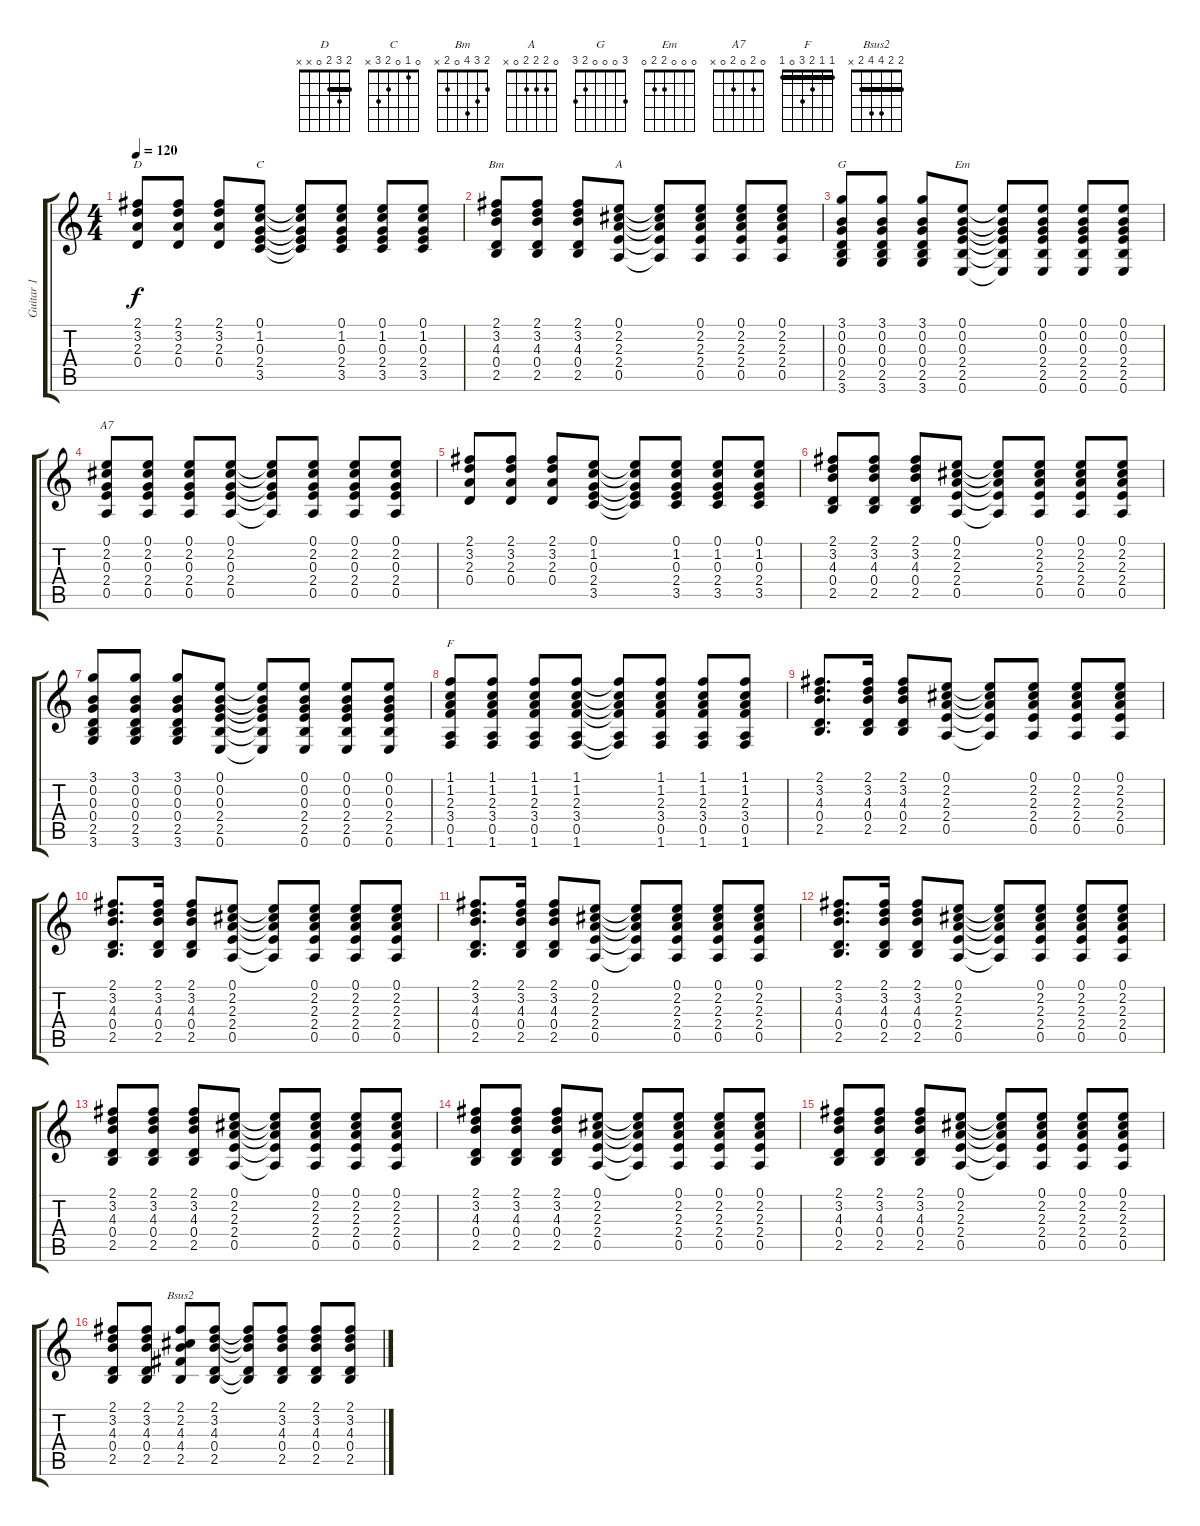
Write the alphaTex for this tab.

\track ("Guitar 1" "Guitar 1") {instrument acousticguitarsteel}
\staff {score tabs}
\tuning (E4 B3 G3 D3 A2 E2) {hide}
\chord ("D" 2 3 2 0 x x) {barre 2}
\chord ("C" 0 1 0 2 3 x)
\chord ("Bm" 2 3 4 0 2 x)
\chord ("A" 0 2 2 2 0 x)
\chord ("G" 3 0 0 0 2 3)
\chord ("Em" 0 0 0 2 2 0)
\chord ("A7" 0 2 0 2 0 x)
\chord ("F" 1 1 2 3 0 1) {barre 1}
\chord ("Bsus2" 2 2 4 4 2 x) {barre 2}
\ts (4 4)
\tempo 120
\clef g2
\ks c
(2.1 3.2 2.3 0.4).8{ch "D" dy f} (2.1 3.2 2.3 0.4).8 (2.1 3.2 2.3 0.4).8 (0.1 1.2 0.3 2.4 3.5).8{ch "C"} (0.1{t} 1.2{t} 0.3{t} 2.4{t} 3.5{t}).8 (0.1 1.2 0.3 2.4 3.5).8 (0.1 1.2 0.3 2.4 3.5).8 (0.1 1.2 0.3 2.4 3.5).8 |
(2.1 3.2 4.3 0.4 2.5).8{ch "Bm"} (2.1 3.2 4.3 0.4 2.5).8 (2.1 3.2 4.3 0.4 2.5).8 (0.1 2.2 2.3 2.4 0.5).8{ch "A"} (0.1{t} 2.2{t} 2.3{t} 2.4{t} 0.5{t}).8 (0.1 2.2 2.3 2.4 0.5).8 (0.1 2.2 2.3 2.4 0.5).8 (0.1 2.2 2.3 2.4 0.5).8 |
(3.1 0.2 0.3 0.4 2.5 3.6).8{ch "G"} (3.1 0.2 0.3 0.4 2.5 3.6).8 (3.1 0.2 0.3 0.4 2.5 3.6).8 (0.1 0.2 0.3 2.4 2.5 0.6).8{ch "Em"} (0.1{t} 0.2{t} 0.3{t} 2.4{t} 2.5{t} 0.6{t}).8 (0.1 0.2 0.3 2.4 2.5 0.6).8 (0.1 0.2 0.3 2.4 2.5 0.6).8 (0.1 0.2 0.3 2.4 2.5 0.6).8 |
(0.1 2.2 0.3 2.4 0.5).8{ch "A7"} (0.1 2.2 0.3 2.4 0.5).8 (0.1 2.2 0.3 2.4 0.5).8 (0.1 2.2 0.3 2.4 0.5).8 (0.1{t} 2.2{t} 0.3{t} 2.4{t} 0.5{t}).8 (0.1 2.2 0.3 2.4 0.5).8 (0.1 2.2 0.3 2.4 0.5).8 (0.1 2.2 0.3 2.4 0.5).8 |
(2.1 3.2 2.3 0.4).8 (2.1 3.2 2.3 0.4).8 (2.1 3.2 2.3 0.4).8 (0.1 1.2 0.3 2.4 3.5).8 (0.1{t} 1.2{t} 0.3{t} 2.4{t} 3.5{t}).8 (0.1 1.2 0.3 2.4 3.5).8 (0.1 1.2 0.3 2.4 3.5).8 (0.1 1.2 0.3 2.4 3.5).8 |
(2.1 3.2 4.3 0.4 2.5).8 (2.1 3.2 4.3 0.4 2.5).8 (2.1 3.2 4.3 0.4 2.5).8 (0.1 2.2 2.3 2.4 0.5).8 (0.1{t} 2.2{t} 2.3{t} 2.4{t} 0.5{t}).8 (0.1 2.2 2.3 2.4 0.5).8 (0.1 2.2 2.3 2.4 0.5).8 (0.1 2.2 2.3 2.4 0.5).8 |
(3.1 0.2 0.3 0.4 2.5 3.6).8 (3.1 0.2 0.3 0.4 2.5 3.6).8 (3.1 0.2 0.3 0.4 2.5 3.6).8 (0.1 0.2 0.3 2.4 2.5 0.6).8 (0.1{t} 0.2{t} 0.3{t} 2.4{t} 2.5{t} 0.6{t}).8 (0.1 0.2 0.3 2.4 2.5 0.6).8 (0.1 0.2 0.3 2.4 2.5 0.6).8 (0.1 0.2 0.3 2.4 2.5 0.6).8 |
(1.1 1.2 2.3 3.4 0.5 1.6).8{ch "F"} (1.1 1.2 2.3 3.4 0.5 1.6).8 (1.1 1.2 2.3 3.4 0.5 1.6).8 (1.1 1.2 2.3 3.4 0.5 1.6).8 (1.1{t} 1.2{t} 2.3{t} 3.4{t} 0.5{t} 1.6{t}).8 (1.1 1.2 2.3 3.4 0.5 1.6).8 (1.1 1.2 2.3 3.4 0.5 1.6).8 (1.1 1.2 2.3 3.4 0.5 1.6).8 |
(2.1 3.2 4.3 0.4 2.5).8{d} (2.1 3.2 4.3 0.4 2.5).16 (2.1 3.2 4.3 0.4 2.5).8 (0.1 2.2 2.3 2.4 0.5).8 (0.1{t} 2.2{t} 2.3{t} 2.4{t} 0.5{t}).8 (0.1 2.2 2.3 2.4 0.5).8 (0.1 2.2 2.3 2.4 0.5).8 (0.1 2.2 2.3 2.4 0.5).8 |
(2.1 3.2 4.3 0.4 2.5).8{d} (2.1 3.2 4.3 0.4 2.5).16 (2.1 3.2 4.3 0.4 2.5).8 (0.1 2.2 2.3 2.4 0.5).8 (0.1{t} 2.2{t} 2.3{t} 2.4{t} 0.5{t}).8 (0.1 2.2 2.3 2.4 0.5).8 (0.1 2.2 2.3 2.4 0.5).8 (0.1 2.2 2.3 2.4 0.5).8 |
(2.1 3.2 4.3 0.4 2.5).8{d} (2.1 3.2 4.3 0.4 2.5).16 (2.1 3.2 4.3 0.4 2.5).8 (0.1 2.2 2.3 2.4 0.5).8 (0.1{t} 2.2{t} 2.3{t} 2.4{t} 0.5{t}).8 (0.1 2.2 2.3 2.4 0.5).8 (0.1 2.2 2.3 2.4 0.5).8 (0.1 2.2 2.3 2.4 0.5).8 |
(2.1 3.2 4.3 0.4 2.5).8{d} (2.1 3.2 4.3 0.4 2.5).16 (2.1 3.2 4.3 0.4 2.5).8 (0.1 2.2 2.3 2.4 0.5).8 (0.1{t} 2.2{t} 2.3{t} 2.4{t} 0.5{t}).8 (0.1 2.2 2.3 2.4 0.5).8 (0.1 2.2 2.3 2.4 0.5).8 (0.1 2.2 2.3 2.4 0.5).8 |
(2.1 3.2 4.3 0.4 2.5).8 (2.1 3.2 4.3 0.4 2.5).8 (2.1 3.2 4.3 0.4 2.5).8 (0.1 2.2 2.3 2.4 0.5).8 (0.1{t} 2.2{t} 2.3{t} 2.4{t} 0.5{t}).8 (0.1 2.2 2.3 2.4 0.5).8 (0.1 2.2 2.3 2.4 0.5).8 (0.1 2.2 2.3 2.4 0.5).8 |
(2.1 3.2 4.3 0.4 2.5).8 (2.1 3.2 4.3 0.4 2.5).8 (2.1 3.2 4.3 0.4 2.5).8 (0.1 2.2 2.3 2.4 0.5).8 (0.1{t} 2.2{t} 2.3{t} 2.4{t} 0.5{t}).8 (0.1 2.2 2.3 2.4 0.5).8 (0.1 2.2 2.3 2.4 0.5).8 (0.1 2.2 2.3 2.4 0.5).8 |
(2.1 3.2 4.3 0.4 2.5).8 (2.1 3.2 4.3 0.4 2.5).8 (2.1 3.2 4.3 0.4 2.5).8 (0.1 2.2 2.3 2.4 0.5).8 (0.1{t} 2.2{t} 2.3{t} 2.4{t} 0.5{t}).8 (0.1 2.2 2.3 2.4 0.5).8 (0.1 2.2 2.3 2.4 0.5).8 (0.1 2.2 2.3 2.4 0.5).8 |
(2.1 3.2 4.3 0.4 2.5).8 (2.1 3.2 4.3 0.4 2.5).8 (2.1 2.2 4.3 4.4 2.5).8{ch "Bsus2"} (2.1 3.2 4.3 0.4 2.5).8 (2.1{t} 3.2{t} 4.3{t} 0.4{t} 2.5{t}).8 (2.1 3.2 4.3 0.4 2.5).8 (2.1 3.2 4.3 0.4 2.5).8 (2.1 3.2 4.3 0.4 2.5).8
